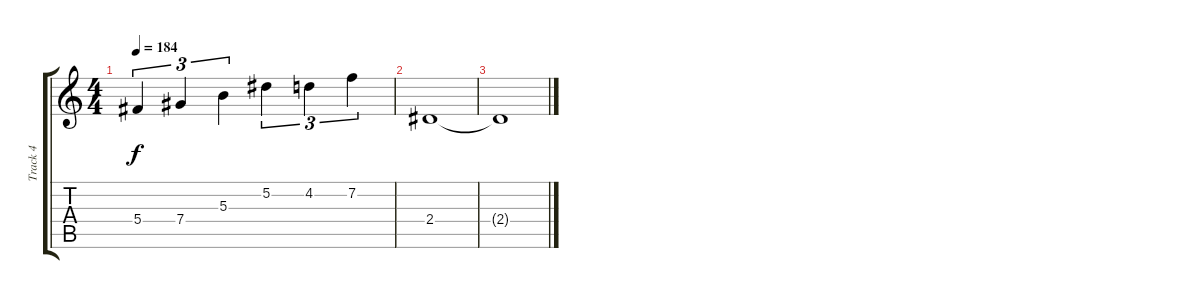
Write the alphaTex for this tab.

\track ("Track 4" "Track 4") {instrument overdrivenguitar}
\staff {score tabs}
\tuning (Eb4 Bb3 Gb3 Db3 Ab2 Eb2) {hide}
\ts (4 4)
\tempo 184
\clef g2
\ks c
5.4.4{tu (3 2) dy f} 7.4.4{tu (3 2)} 5.3.4{tu (3 2)} 5.2.4{tu (3 2)} 4.2.4{tu (3 2)} 7.2.4{tu (3 2)} |
2.4.1 |
2.4{t}.1
